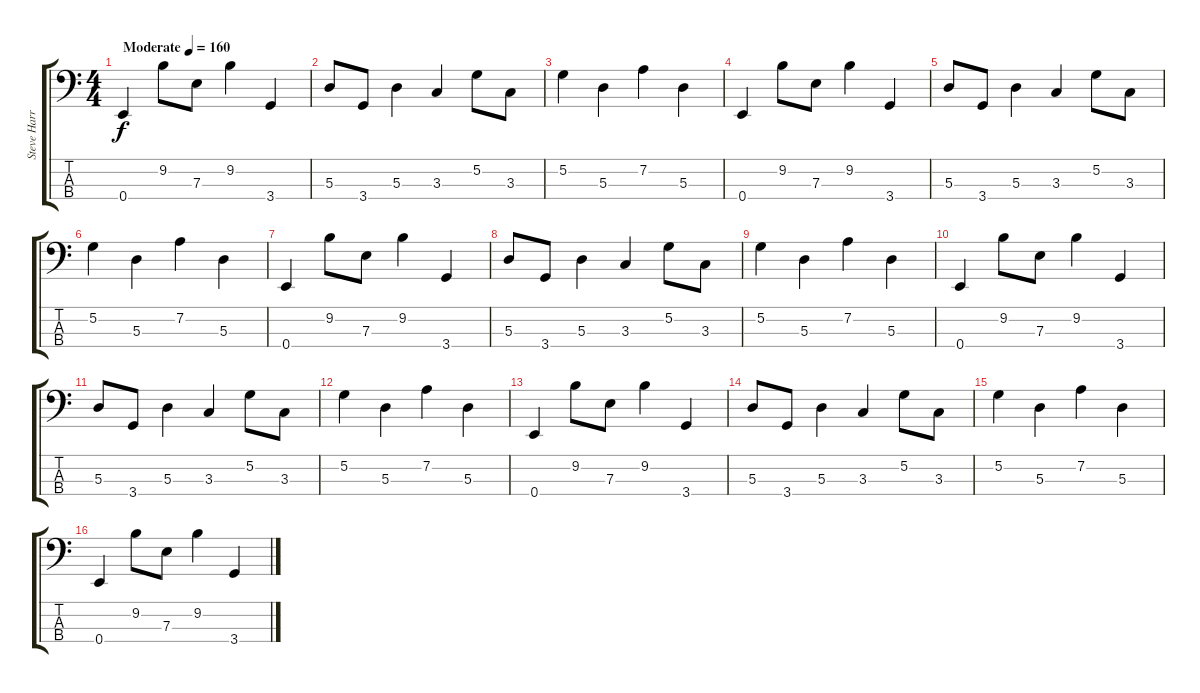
\track ("Steve Harris" "Steve Harr") {instrument electricbassfinger}
\staff {score tabs}
\tuning (G2 D2 A1 E1) {hide}
\ts (4 4)
\tempo (160 "Moderate")
\clef f4
\ks c
0.4.4{dy f instrument electricbassfinger} 9.2.8 7.3.8 9.2.4 3.4.4 |
5.3.8 3.4.8 5.3.4 3.3.4 5.2.8 3.3.8 |
5.2.4 5.3.4 7.2.4 5.3.4 |
0.4.4 9.2.8 7.3.8 9.2.4 3.4.4 |
5.3.8 3.4.8 5.3.4 3.3.4 5.2.8 3.3.8 |
5.2.4 5.3.4 7.2.4 5.3.4 |
0.4.4 9.2.8 7.3.8 9.2.4 3.4.4 |
5.3.8 3.4.8 5.3.4 3.3.4 5.2.8 3.3.8 |
5.2.4 5.3.4 7.2.4 5.3.4 |
0.4.4 9.2.8 7.3.8 9.2.4 3.4.4 |
5.3.8 3.4.8 5.3.4 3.3.4 5.2.8 3.3.8 |
5.2.4 5.3.4 7.2.4 5.3.4 |
0.4.4 9.2.8 7.3.8 9.2.4 3.4.4 |
5.3.8 3.4.8 5.3.4 3.3.4 5.2.8 3.3.8 |
5.2.4 5.3.4 7.2.4 5.3.4 |
0.4.4 9.2.8 7.3.8 9.2.4 3.4.4
